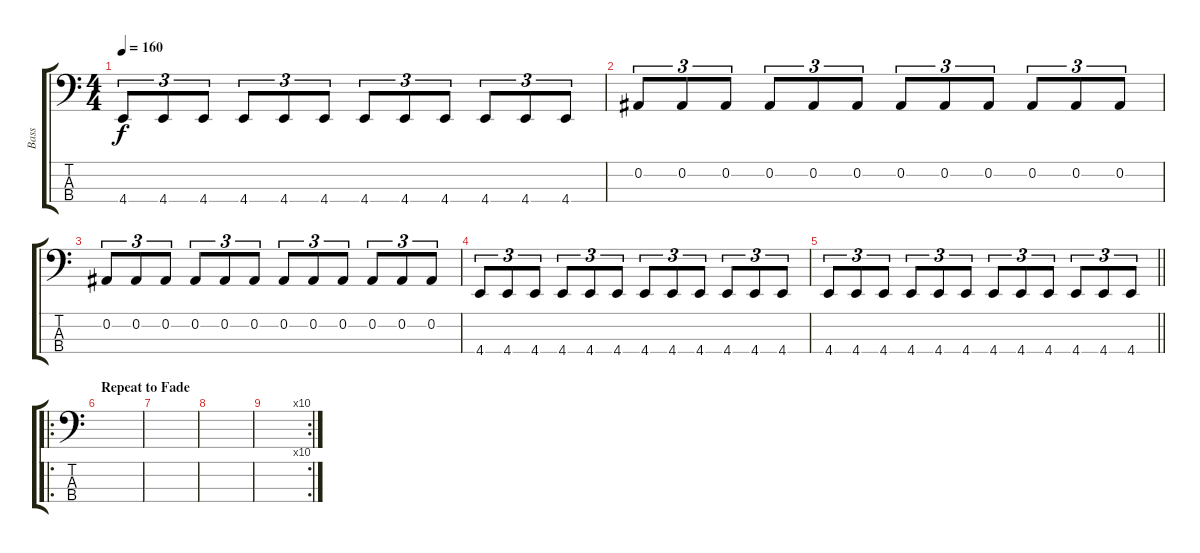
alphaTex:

\track ("Bass" "Bass") {instrument electricbasspick}
\staff {score tabs}
\tuning (Eb2 Bb1 F1 C1) {hide}
\ts (4 4)
\tempo 160
\clef f4
\ks c
4.4.8{tu (3 2) dy f} 4.4.8{tu (3 2)} 4.4.8{tu (3 2)} 4.4.8{tu (3 2)} 4.4.8{tu (3 2)} 4.4.8{tu (3 2)} 4.4.8{tu (3 2)} 4.4.8{tu (3 2)} 4.4.8{tu (3 2)} 4.4.8{tu (3 2)} 4.4.8{tu (3 2)} 4.4.8{tu (3 2)} |
0.2.8{tu (3 2)} 0.2.8{tu (3 2)} 0.2.8{tu (3 2)} 0.2.8{tu (3 2)} 0.2.8{tu (3 2)} 0.2.8{tu (3 2)} 0.2.8{tu (3 2)} 0.2.8{tu (3 2)} 0.2.8{tu (3 2)} 0.2.8{tu (3 2)} 0.2.8{tu (3 2)} 0.2.8{tu (3 2)} |
0.2.8{tu (3 2)} 0.2.8{tu (3 2)} 0.2.8{tu (3 2)} 0.2.8{tu (3 2)} 0.2.8{tu (3 2)} 0.2.8{tu (3 2)} 0.2.8{tu (3 2)} 0.2.8{tu (3 2)} 0.2.8{tu (3 2)} 0.2.8{tu (3 2)} 0.2.8{tu (3 2)} 0.2.8{tu (3 2)} |
4.4.8{tu (3 2)} 4.4.8{tu (3 2)} 4.4.8{tu (3 2)} 4.4.8{tu (3 2)} 4.4.8{tu (3 2)} 4.4.8{tu (3 2)} 4.4.8{tu (3 2)} 4.4.8{tu (3 2)} 4.4.8{tu (3 2)} 4.4.8{tu (3 2)} 4.4.8{tu (3 2)} 4.4.8{tu (3 2)} |
\barLineRight lightlight
4.4.8{tu (3 2)} 4.4.8{tu (3 2)} 4.4.8{tu (3 2)} 4.4.8{tu (3 2)} 4.4.8{tu (3 2)} 4.4.8{tu (3 2)} 4.4.8{tu (3 2)} 4.4.8{tu (3 2)} 4.4.8{tu (3 2)} 4.4.8{tu (3 2)} 4.4.8{tu (3 2)} 4.4.8{tu (3 2)} |
\ro
\section ("" "Repeat to Fade")
|
|
|
\rc 10
